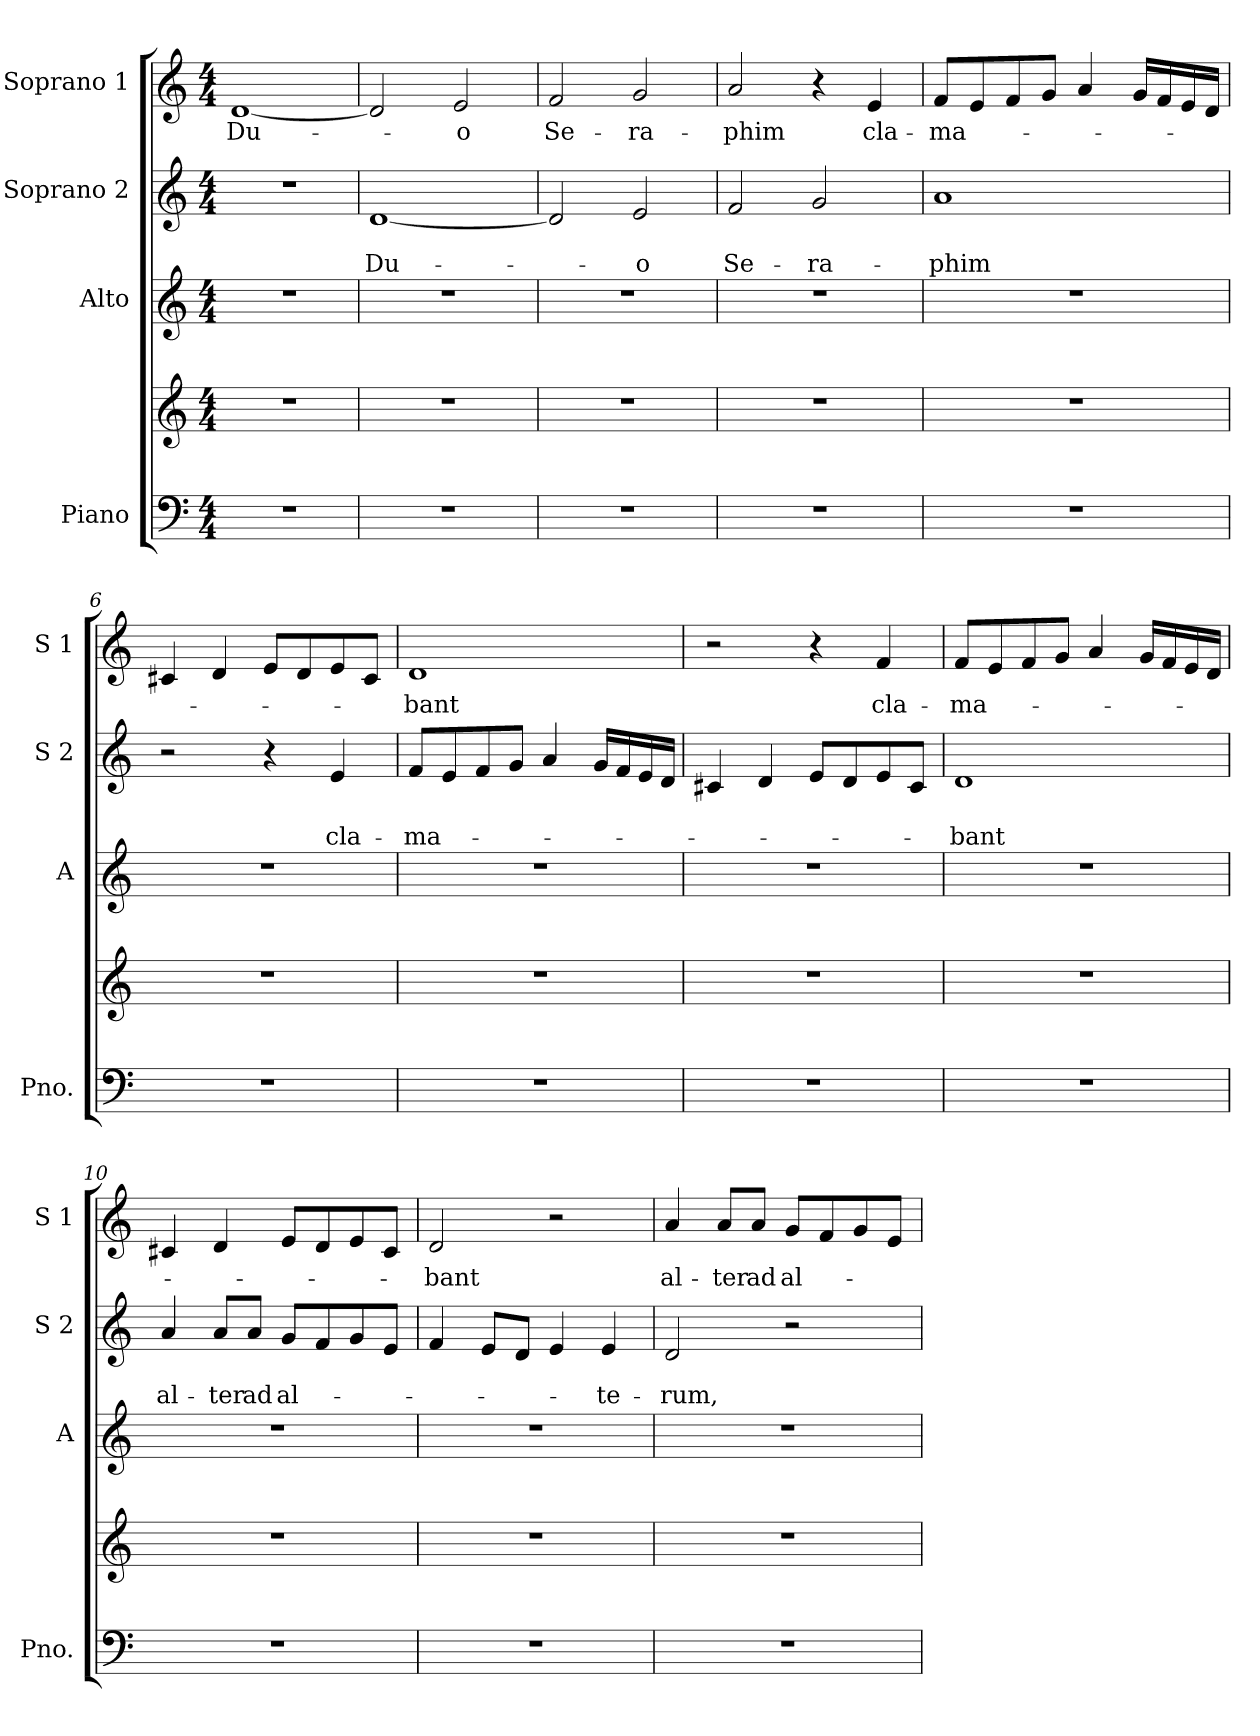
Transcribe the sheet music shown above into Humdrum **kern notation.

**kern	**kern	**kern	**kern	**text	**text	**kern	**text
*part4	*part4	*part3	*part2	*part2	*part2	*part1	*part1
*staff5	*staff4	*staff3	*staff2	*staff2	*staff2	*staff1	*staff1
*I"Piano	*	*I"Alto	*I"Soprano 2	*	*	*I"Soprano 1	*
*I'Pno.	*	*I'A	*I'S 2	*	*	*I'S 1	*
*clefF4	*clefG2	*clefG2	*clefG2	*	*	*clefG2	*
*k[]	*k[]	*k[]	*k[]	*	*	*k[]	*
*C:	*C:	*C:	*C:	*	*	*C:	*
*M4/4	*M4/4	*M4/4	*M4/4	*	*	*M4/4	*
=1	=1	=1	=1	=1	=1	=1	=1
!	!	!	!	!	!	!	!LO:LY:b
1r	1r	1r	1r	.	.	[1d	Du-
=2	=2	=2	=2	=2	=2	=2	=2
!	!	!	!	!	!LO:LY:b	!	!
1r	1r	1r	[1d	.	Du-	2d/]	.
!	!	!	!	!	!	!	!LO:LY:b
.	.	.	.	.	.	2e/	-o
=3	=3	=3	=3	=3	=3	=3	=3
!	!	!	!	!	!	!	!LO:LY:b
1r	1r	1r	2d/]	.	.	2f/	Se-
!	!	!	!	!	!LO:LY:b	!	!LO:LY:b
.	.	.	2e/	.	-o	2g/	-ra-
=4	=4	=4	=4	=4	=4	=4	=4
!	!	!	!	!	!LO:LY:b	!	!LO:LY:b
1r	1r	1r	2f/	.	Se-	2a/	-phim
!	!	!	!	!	!LO:LY:b	!	!
.	.	.	2g/	.	-ra-	4r	.
!	!	!	!	!	!	!	!LO:LY:b
.	.	.	.	.	.	4e/	cla-
=5	=5	=5	=5	=5	=5	=5	=5
!	!	!	!	!	!LO:LY:b	!	!LO:LY:b
1r	1r	1r	1a	.	-phim	8f/L	-ma-
.	.	.	.	.	.	8e/	.
.	.	.	.	.	.	8f/	.
.	.	.	.	.	.	8g/J	.
.	.	.	.	.	.	4a/	.
.	.	.	.	.	.	16g/LL	.
.	.	.	.	.	.	16f/	.
.	.	.	.	.	.	16e/	.
.	.	.	.	.	.	16d/JJ	.
!!LO:LB:g=z
=6	=6	=6	=6	=6	=6	=6	=6
1r	1r	1r	2r	.	.	4c#X/	.
.	.	.	.	.	.	4d/	.
.	.	.	4r	.	.	8e/L	.
.	.	.	.	.	.	8d/	.
!	!	!	!	!	!LO:LY:b	!	!
.	.	.	4e/	.	cla-	8e/	.
.	.	.	.	.	.	8c#/J	.
=7	=7	=7	=7	=7	=7	=7	=7
!	!	!	!	!	!LO:LY:b	!	!LO:LY:b
1r	1r	1r	8f/L	.	-ma-	1d	-bant
.	.	.	8e/	.	.	.	.
.	.	.	8f/	.	.	.	.
.	.	.	8g/J	.	.	.	.
.	.	.	4a/	.	.	.	.
.	.	.	16g/LL	.	.	.	.
.	.	.	16f/	.	.	.	.
.	.	.	16e/	.	.	.	.
.	.	.	16d/JJ	.	.	.	.
=8	=8	=8	=8	=8	=8	=8	=8
1r	1r	1r	4c#X/	.	.	2r	.
.	.	.	4d/	.	.	.	.
.	.	.	8e/L	.	.	4r	.
.	.	.	8d/	.	.	.	.
!	!	!	!	!	!	!	!LO:LY:b
.	.	.	8e/	.	.	4f/	cla-
.	.	.	8c#/J	.	.	.	.
=9	=9	=9	=9	=9	=9	=9	=9
!	!	!	!	!	!LO:LY:b	!	!LO:LY:b
1r	1r	1r	1d	.	-bant	8f/L	-ma-
.	.	.	.	.	.	8e/	.
.	.	.	.	.	.	8f/	.
.	.	.	.	.	.	8g/J	.
.	.	.	.	.	.	4a/	.
.	.	.	.	.	.	16g/LL	.
.	.	.	.	.	.	16f/	.
.	.	.	.	.	.	16e/	.
.	.	.	.	.	.	16d/JJ	.
!!LO:PB:g=z
=10	=10	=10	=10	=10	=10	=10	=10
!	!	!	!	!	!LO:LY:b	!	!
1r	1r	1r	4a/	.	al-	4c#X/	.
!	!	!	!	!	!LO:LY:b	!	!
.	.	.	8a/L	.	-ter	4d/	.
!	!	!	!	!	!LO:LY:b	!	!
.	.	.	8a/J	.	ad	.	.
!	!	!	!	!	!LO:LY:b	!	!
.	.	.	8g/L	.	al-	8e/L	.
.	.	.	8f/	.	.	8d/	.
.	.	.	8g/	.	.	8e/	.
.	.	.	8e/J	.	.	8c#/J	.
=11	=11	=11	=11	=11	=11	=11	=11
!	!	!	!	!	!	!	!LO:LY:b
1r	1r	1r	4f/	.	.	2d/	-bant
.	.	.	8e/L	.	.	.	.
.	.	.	8d/J	.	.	.	.
.	.	.	4e/	.	.	2r	.
!	!	!	!	!	!LO:LY:b	!	!
.	.	.	4e/	.	-te-	.	.
=12	=12	=12	=12	=12	=12	=12	=12
!	!	!	!	!	!LO:LY:b	!	!LO:LY:b
1r	1r	1r	2d/	.	-rum,	4a/	al-
!	!	!	!	!	!	!	!LO:LY:b
.	.	.	.	.	.	8a/L	-ter
!	!	!	!	!	!	!	!LO:LY:b
.	.	.	.	.	.	8a/J	ad
!	!	!	!	!	!	!	!LO:LY:b
.	.	.	2r	.	.	8g/L	al-
.	.	.	.	.	.	8f/	.
.	.	.	.	.	.	8g/	.
.	.	.	.	.	.	8e/J	.
=	=	=	=	=	=	=	=
*-	*-	*-	*-	*-	*-	*-	*-
